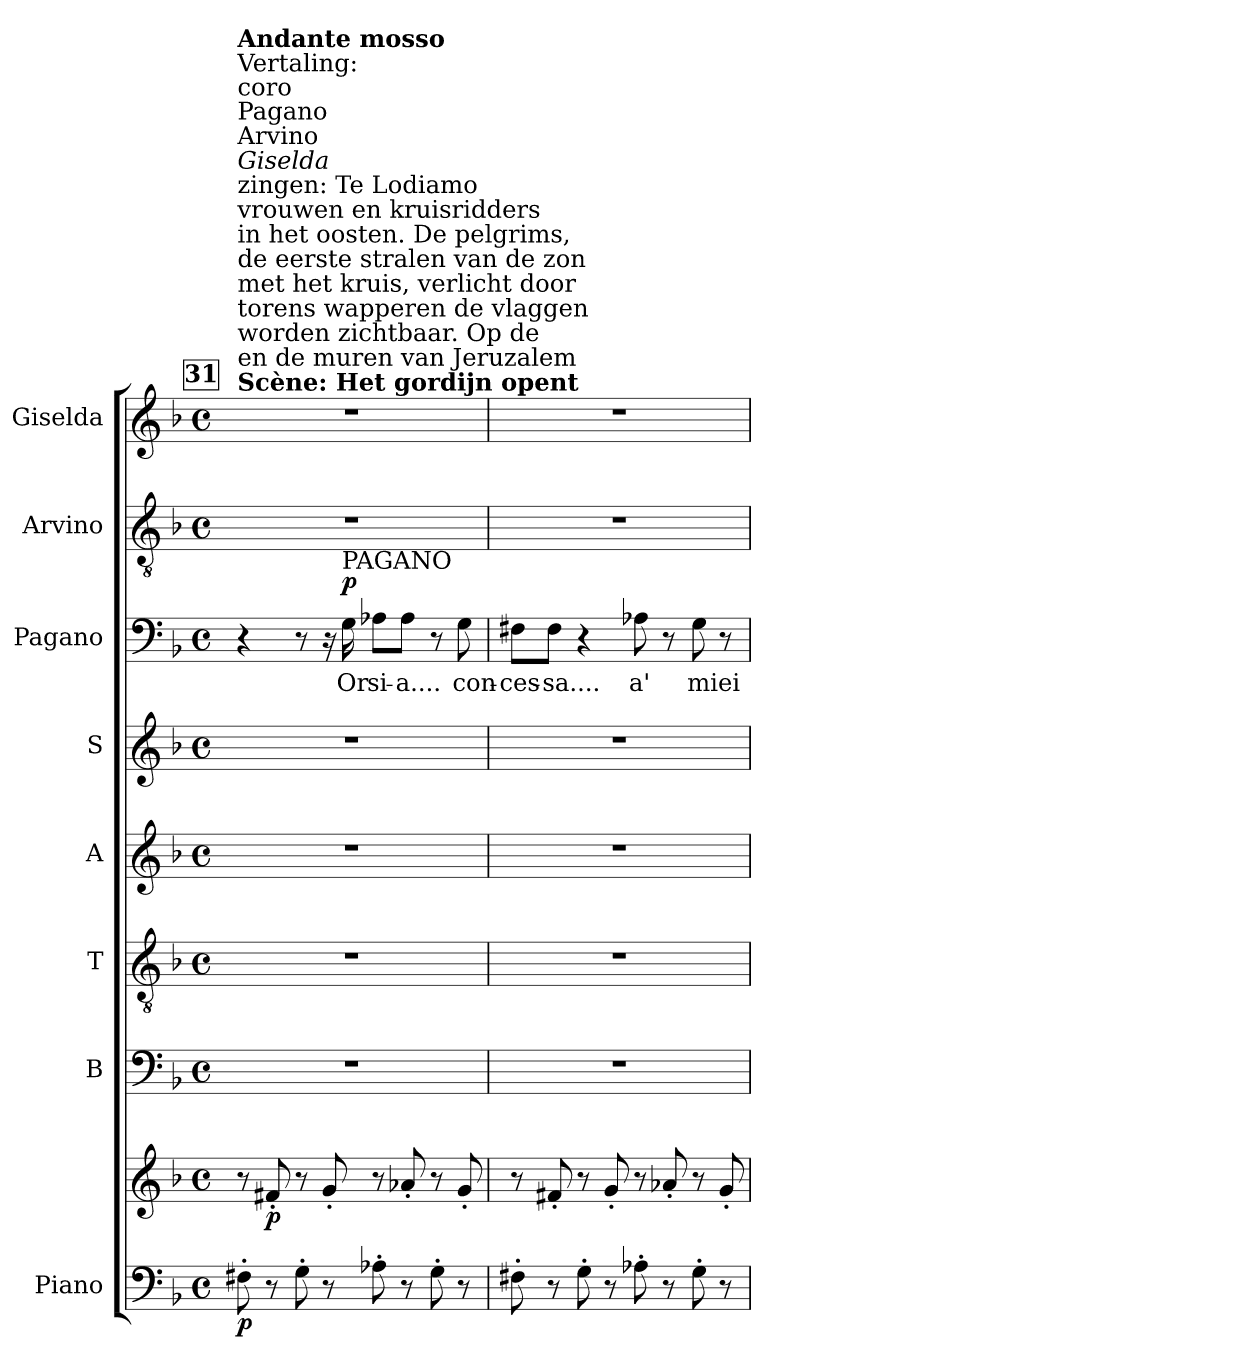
**kern	**kern	**dynam	**kern	**kern	**kern	**kern	**kern	**text	**dynam	**kern	**kern
*part8	*part8	*part8	*part7	*part6	*part5	*part4	*part3	*part3	*part3	*part2	*part1
*staff9	*staff8	*staff8/9	*staff7	*staff6	*staff5	*staff4	*staff3	*staff3	*staff3	*staff2	*staff1
*I"Piano	*	*	*I"B	*I"T	*I"A	*I"S	*I"Pagano	*	*	*I"Arvino	*I"Giselda
*I'Pno	*	*	*I'B	*I'T	*I'A	*I'S	*	*	*	*	*
*clefF4	*clefG2	*	*clefF4	*clefGv2	*clefG2	*clefG2	*clefF4	*	*	*clefGv2	*clefG2
*k[b-]	*k[b-]	*	*k[b-]	*k[b-]	*k[b-]	*k[b-]	*k[b-]	*	*	*k[b-]	*k[b-]
*M4/4	*M4/4	*	*M4/4	*M4/4	*M4/4	*M4/4	*M4/4	*	*	*M4/4	*M4/4
*met(c)	*met(c)	*	*met(c)	*met(c)	*met(c)	*met(c)	*met(c)	*	*	*met(c)	*met(c)
!!LO:REH:place=s1:a:B:fs=14:t=31
=1	=1	=1	=1	=1	=1	=1	=1	=1	=1	=1	=1
!	!	!	!	!	!	!	!	!	!	!	!LO:TX:a:B:t=Scène&colon; Het gordijn opent
!	!	!	!	!	!	!	!	!	!	!	!LO:TX:a:t=en de muren van Jeruzalem
!	!	!	!	!	!	!	!	!	!	!	!LO:TX:a:t=worden zichtbaar. Op de
!	!	!	!	!	!	!	!	!	!	!	!LO:TX:a:t=torens wapperen de vlaggen
!	!	!	!	!	!	!	!	!	!	!	!LO:TX:a:t=met het kruis, verlicht door
!	!	!	!	!	!	!	!	!	!	!	!LO:TX:a:t=de eerste stralen van de zon
!	!	!	!	!	!	!	!	!	!	!	!LO:TX:a:t=in het oosten. De pelgrims,
!	!	!	!	!	!	!	!	!	!	!	!LO:TX:a:t=vrouwen en kruisridders
!	!	!	!	!	!	!	!	!	!	!	!LO:TX:a:t=zingen&colon; Te Lodiamo
!	!	!	!	!	!	!	!	!	!	!	!LO:TX:a:i:t=Giselda
!	!	!	!	!	!	!	!	!	!	!	!LO:TX:a:t=Arvino
!	!	!	!	!	!	!	!	!	!	!	!LO:TX:a:t=Pagano
!	!	!	!	!	!	!	!	!	!	!	!LO:TX:a:t=coro
!	!	!	!	!	!	!	!	!	!	!	!LO:TX:a:t=Vertaling&colon;
!	!	!	!	!	!	!	!	!	!	!	!LO:TX:a:B:t=Andante mosso
!	!	!LO:DY:b=2	!	!	!	!	!	!	!	!	!
8F#X'\	8r	p	1r	1r	1r	1r	4r	.	.	1r	1r
!	!	!LO:DY:b	!	!	!	!	!	!	!	!	!
8r	8f#X'/	p	.	.	.	.	.	.	.	.	.
8G'\	8r	.	.	.	.	.	8r	.	.	.	.
8r	8g'/	.	.	.	.	.	16r	.	.	.	.
!	!	!	!	!	!	!	!LO:TX:a:t=PAGANO	!	!	!	!
!	!	!	!	!	!	!	!	!	!LO:DY:b	!	!
.	.	.	.	.	.	.	16G\	Or	p	.	.
8A-X'\	8r	.	.	.	.	.	8A-X\L	si-	.	.	.
8r	8a-X'/	.	.	.	.	.	8A-\J	-a....	.	.	.
8G'\	8r	.	.	.	.	.	8r	.	.	.	.
8r	8g'/	.	.	.	.	.	8G\	con-	.	.	.
=2	=2	=2	=2	=2	=2	=2	=2	=2	=2	=2	=2
8F#X'\	8r	.	1r	1r	1r	1r	8F#X\L	-ces-	.	1r	1r
8r	8f#X'/	.	.	.	.	.	8F#\J	-sa....	.	.	.
8G'\	8r	.	.	.	.	.	4r	.	.	.	.
8r	8g'/	.	.	.	.	.	.	.	.	.	.
8A-X'\	8r	.	.	.	.	.	8A-X\	a'	.	.	.
8r	8a-X'/	.	.	.	.	.	8r	.	.	.	.
8G'\	8r	.	.	.	.	.	8G\	miei	.	.	.
8r	8g'/	.	.	.	.	.	8r	.	.	.	.
=	=	=	=	=	=	=	=	=	=	=	=
*-	*-	*-	*-	*-	*-	*-	*-	*-	*-	*-	*-
